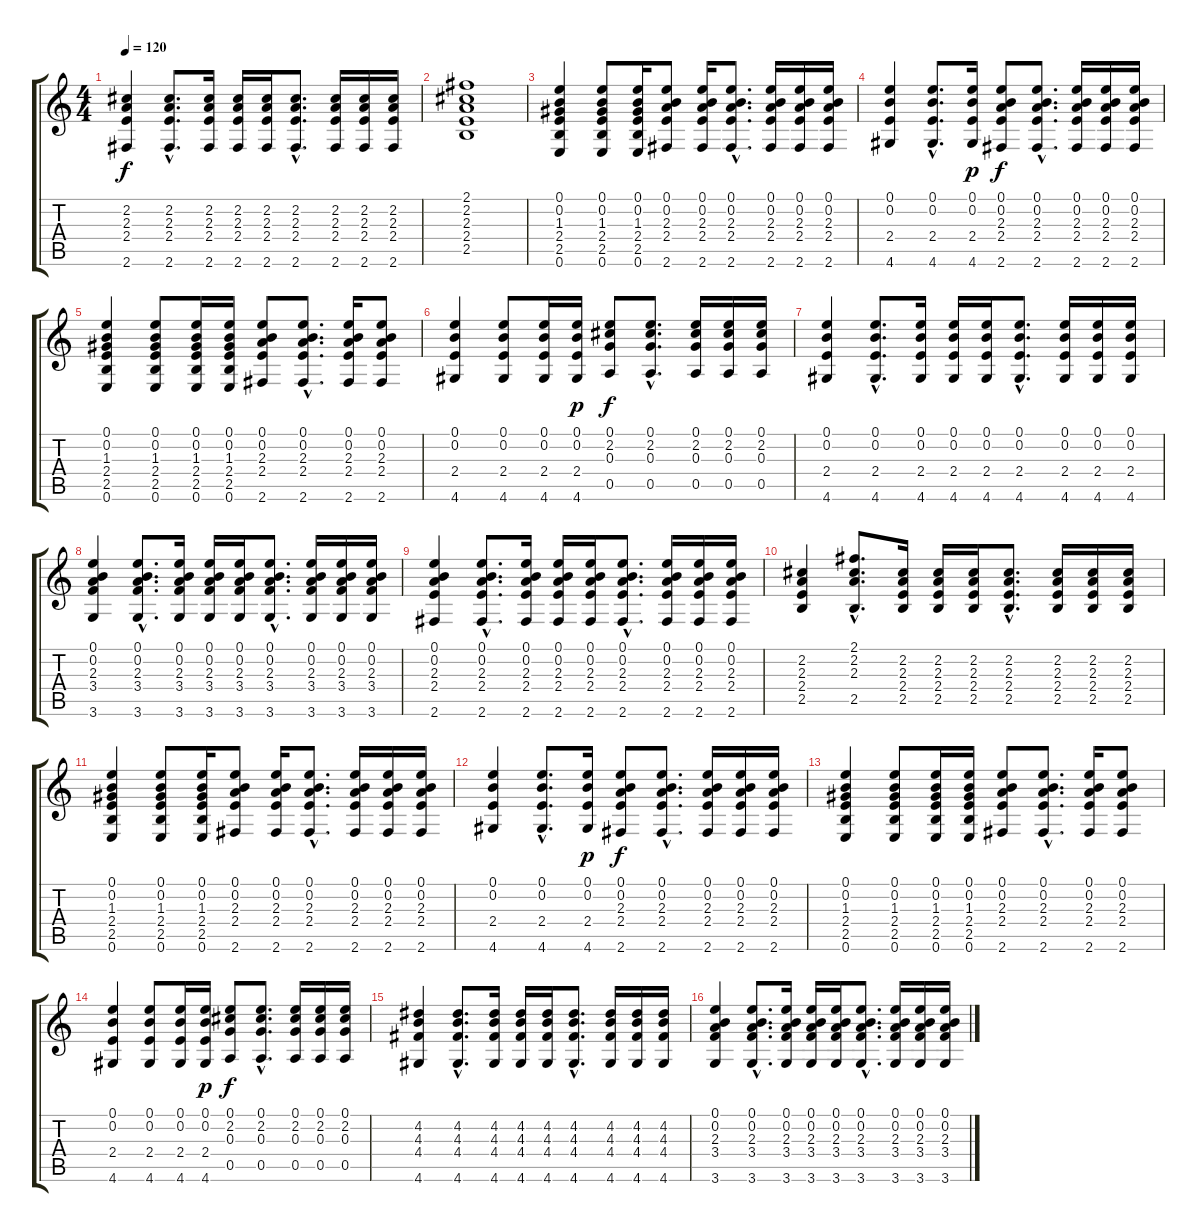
\track "" {instrument acousticguitarsteel}
\staff {score tabs}
\tuning (E4 B3 G3 D3 A2 E2) {hide}
\ts (4 4)
\tempo 120
\clef g2
\ks c
(2.2 2.3 2.4 2.6).4{dy f} (2.2{hac} 2.3{hac} 2.4{hac} 2.6{hac}).8{d} (2.2 2.3 2.4 2.6).16 (2.2 2.3 2.4 2.6).16 (2.2 2.3 2.4 2.6).16 (2.2{hac} 2.3{hac} 2.4{hac} 2.6{hac}).8{d} (2.2 2.3 2.4 2.6).16 (2.2 2.3 2.4 2.6).16 (2.2 2.3 2.4 2.6).16 |
(2.1 2.2 2.3 2.4 2.5).1 |
(0.1 0.2 1.3 2.4 2.5 0.6).4 (0.1 0.2 1.3 2.4 2.5 0.6).8 (0.1 0.2 1.3 2.4 2.5 0.6).16 (0.1 0.2 2.3 2.4 2.6).8 (0.1 0.2 2.3 2.4 2.6).16 (0.1{hac} 0.2{hac} 2.3{hac} 2.4{hac} 2.6{hac}).8{d} (0.1 0.2 2.3 2.4 2.6).16 (0.1 0.2 2.3 2.4 2.6).16 (0.1 0.2 2.3 2.4 2.6).16 |
(0.1 0.2 2.4 4.6).4 (0.1{hac} 0.2{hac} 2.4{hac} 4.6{hac}).8{d} (0.1 0.2 2.4 4.6).16{dy p} (0.1 0.2 2.3 2.4 2.6).8{dy f} (0.1{hac} 0.2{hac} 2.3{hac} 2.4{hac} 2.6{hac}).8{d} (0.1 0.2 2.3 2.4 2.6).16 (0.1 0.2 2.3 2.4 2.6).16 (0.1 0.2 2.3 2.4 2.6).16 |
(0.1 0.2 1.3 2.4 2.5 0.6).4 (0.1 0.2 1.3 2.4 2.5 0.6).8 (0.1 0.2 1.3 2.4 2.5 0.6).16 (0.1 0.2 1.3 2.4 2.5 0.6).16 (0.1 0.2 2.3 2.4 2.6).8 (0.1{hac} 0.2{hac} 2.3{hac} 2.4{hac} 2.6{hac}).8{d} (0.1 0.2 2.3 2.4 2.6).16 (0.1 0.2 2.3 2.4 2.6).8 |
(0.1 0.2 2.4 4.6).4 (0.1 0.2 2.4 4.6).8 (0.1 0.2 2.4 4.6).16 (0.1 0.2 2.4 4.6).16{dy p} (0.1 2.2 0.3 0.5).8{dy f} (0.1{hac} 2.2{hac} 0.3{hac} 0.5{hac}).8{d} (0.1 2.2 0.3 0.5).16 (0.1 2.2 0.3 0.5).16 (0.1 2.2 0.3 0.5).16 |
(0.1 0.2 2.4 4.6).4 (0.1{hac} 0.2{hac} 2.4{hac} 4.6{hac}).8{d} (0.1 0.2 2.4 4.6).16 (0.1 0.2 2.4 4.6).16 (0.1 0.2 2.4 4.6).16 (0.1{hac} 0.2{hac} 2.4{hac} 4.6{hac}).8{d} (0.1 0.2 2.4 4.6).16 (0.1 0.2 2.4 4.6).16 (0.1 0.2 2.4 4.6).16 |
(0.1 0.2 2.3 3.4 3.6).4 (0.1{hac} 0.2{hac} 2.3{hac} 3.4{hac} 3.6{hac}).8{d} (0.1 0.2 2.3 3.4 3.6).16 (0.1 0.2 2.3 3.4 3.6).16 (0.1 0.2 2.3 3.4 3.6).16 (0.1{hac} 0.2{hac} 2.3{hac} 3.4{hac} 3.6{hac}).8{d} (0.1 0.2 2.3 3.4 3.6).16 (0.1 0.2 2.3 3.4 3.6).16 (0.1 0.2 2.3 3.4 3.6).16 |
(0.1 0.2 2.3 2.4 2.6).4 (0.1{hac} 0.2{hac} 2.3{hac} 2.4{hac} 2.6{hac}).8{d} (0.1 0.2 2.3 2.4 2.6).16 (0.1 0.2 2.3 2.4 2.6).16 (0.1 0.2 2.3 2.4 2.6).16 (0.1{hac} 0.2{hac} 2.3{hac} 2.4{hac} 2.6{hac}).8{d} (0.1 0.2 2.3 2.4 2.6).16 (0.1 0.2 2.3 2.4 2.6).16 (0.1 0.2 2.3 2.4 2.6).16 |
(2.2 2.3 2.4 2.5).4 (2.1{hac} 2.2{hac} 2.3{hac} 2.5{hac}).8{d} (2.2 2.3 2.4 2.5).16 (2.2 2.3 2.4 2.5).16 (2.2 2.3 2.4 2.5).16 (2.2{hac} 2.3{hac} 2.4{hac} 2.5{hac}).8{d} (2.2 2.3 2.4 2.5).16 (2.2 2.3 2.4 2.5).16 (2.2 2.3 2.4 2.5).16 |
(0.1 0.2 1.3 2.4 2.5 0.6).4 (0.1 0.2 1.3 2.4 2.5 0.6).8 (0.1 0.2 1.3 2.4 2.5 0.6).16 (0.1 0.2 2.3 2.4 2.6).8 (0.1 0.2 2.3 2.4 2.6).16 (0.1{hac} 0.2{hac} 2.3{hac} 2.4{hac} 2.6{hac}).8{d} (0.1 0.2 2.3 2.4 2.6).16 (0.1 0.2 2.3 2.4 2.6).16 (0.1 0.2 2.3 2.4 2.6).16 |
(0.1 0.2 2.4 4.6).4 (0.1{hac} 0.2{hac} 2.4{hac} 4.6{hac}).8{d} (0.1 0.2 2.4 4.6).16{dy p} (0.1 0.2 2.3 2.4 2.6).8{dy f} (0.1{hac} 0.2{hac} 2.3{hac} 2.4{hac} 2.6{hac}).8{d} (0.1 0.2 2.3 2.4 2.6).16 (0.1 0.2 2.3 2.4 2.6).16 (0.1 0.2 2.3 2.4 2.6).16 |
(0.1 0.2 1.3 2.4 2.5 0.6).4 (0.1 0.2 1.3 2.4 2.5 0.6).8 (0.1 0.2 1.3 2.4 2.5 0.6).16 (0.1 0.2 1.3 2.4 2.5 0.6).16 (0.1 0.2 2.3 2.4 2.6).8 (0.1{hac} 0.2{hac} 2.3{hac} 2.4{hac} 2.6{hac}).8{d} (0.1 0.2 2.3 2.4 2.6).16 (0.1 0.2 2.3 2.4 2.6).8 |
(0.1 0.2 2.4 4.6).4 (0.1 0.2 2.4 4.6).8 (0.1 0.2 2.4 4.6).16 (0.1 0.2 2.4 4.6).16{dy p} (0.1 2.2 0.3 0.5).8{dy f} (0.1{hac} 2.2{hac} 0.3{hac} 0.5{hac}).8{d} (0.1 2.2 0.3 0.5).16 (0.1 2.2 0.3 0.5).16 (0.1 2.2 0.3 0.5).16 |
(4.2 4.3 4.4 4.6).4 (4.2{hac} 4.3{hac} 4.4{hac} 4.6{hac}).8{d} (4.2 4.3 4.4 4.6).16 (4.2 4.3 4.4 4.6).16 (4.2 4.3 4.4 4.6).16 (4.2{hac} 4.3{hac} 4.4{hac} 4.6{hac}).8{d} (4.2 4.3 4.4 4.6).16 (4.2 4.3 4.4 4.6).16 (4.2 4.3 4.4 4.6).16 |
(0.1 0.2 2.3 3.4 3.6).4 (0.1{hac} 0.2{hac} 2.3{hac} 3.4{hac} 3.6{hac}).8{d} (0.1 0.2 2.3 3.4 3.6).16 (0.1 0.2 2.3 3.4 3.6).16 (0.1 0.2 2.3 3.4 3.6).16 (0.1{hac} 0.2{hac} 2.3{hac} 3.4{hac} 3.6{hac}).8{d} (0.1 0.2 2.3 3.4 3.6).16 (0.1 0.2 2.3 3.4 3.6).16 (0.1 0.2 2.3 3.4 3.6).16
